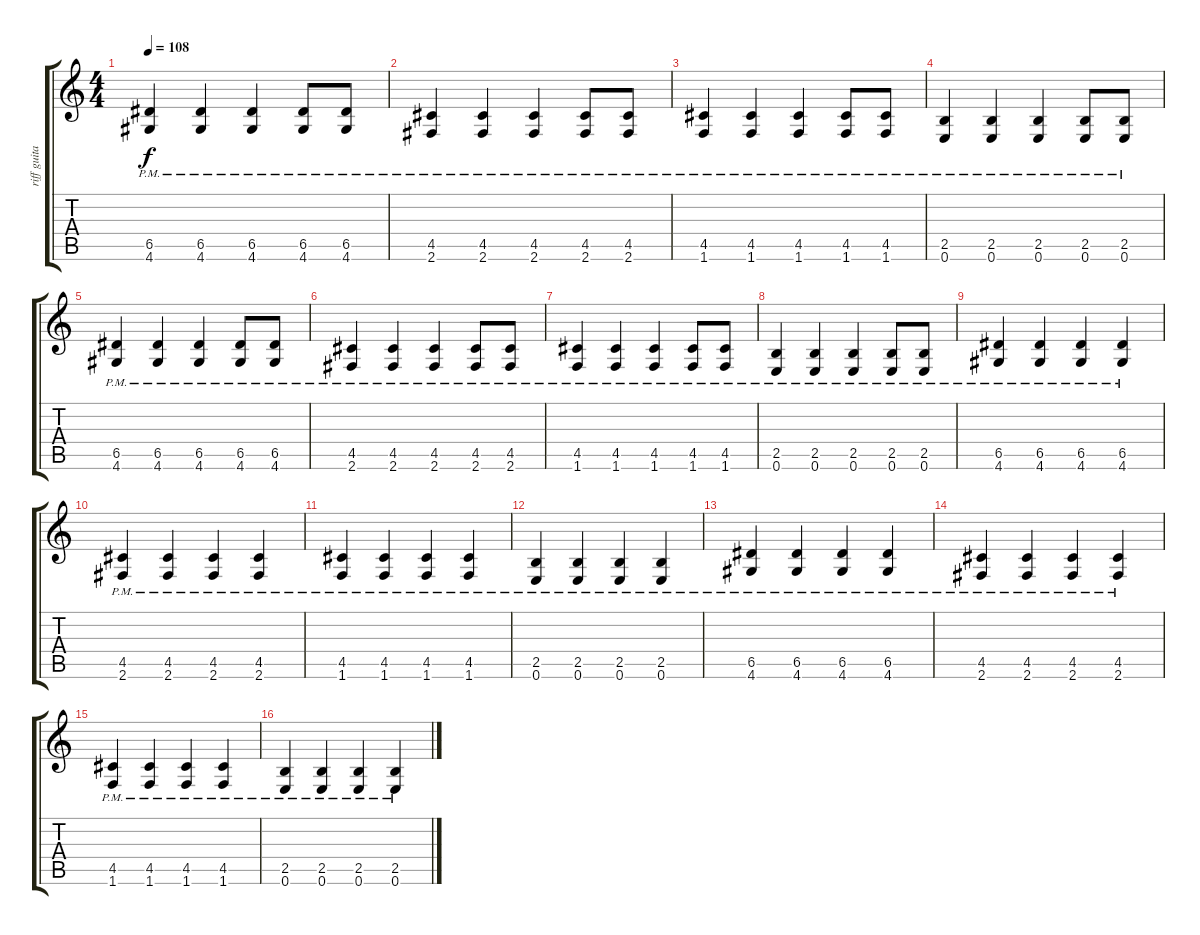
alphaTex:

\track ("riff guitar" "riff guita") {instrument electricguitarclean}
\staff {score tabs}
\tuning (E4 B3 G3 D3 A2 E2) {hide}
\ts (4 4)
\tempo 108
\clef g2
\ks c
(6.5{pm} 4.6{pm}).4{dy f} (6.5{pm} 4.6{pm}).4 (6.5{pm} 4.6{pm}).4 (6.5{pm} 4.6{pm}).8 (6.5{pm} 4.6{pm}).8 |
(4.5{pm} 2.6{pm}).4 (4.5{pm} 2.6{pm}).4 (4.5{pm} 2.6{pm}).4 (4.5{pm} 2.6{pm}).8 (4.5{pm} 2.6{pm}).8 |
(4.5{pm} 1.6{pm}).4 (4.5{pm} 1.6{pm}).4 (4.5{pm} 1.6{pm}).4 (4.5{pm} 1.6{pm}).8 (4.5{pm} 1.6{pm}).8 |
(2.5{pm} 0.6{pm}).4 (2.5{pm} 0.6{pm}).4 (2.5{pm} 0.6{pm}).4 (2.5{pm} 0.6{pm}).8 (2.5{pm} 0.6{pm}).8 |
(6.5{pm} 4.6{pm}).4 (6.5{pm} 4.6{pm}).4 (6.5{pm} 4.6{pm}).4 (6.5{pm} 4.6{pm}).8 (6.5{pm} 4.6{pm}).8 |
(4.5{pm} 2.6{pm}).4 (4.5{pm} 2.6{pm}).4 (4.5{pm} 2.6{pm}).4 (4.5{pm} 2.6{pm}).8 (4.5{pm} 2.6{pm}).8 |
(4.5{pm} 1.6{pm}).4 (4.5{pm} 1.6{pm}).4 (4.5{pm} 1.6{pm}).4 (4.5{pm} 1.6{pm}).8 (4.5{pm} 1.6{pm}).8 |
(2.5{pm} 0.6{pm}).4 (2.5{pm} 0.6{pm}).4 (2.5{pm} 0.6{pm}).4 (2.5{pm} 0.6{pm}).8 (2.5{pm} 0.6{pm}).8 |
(6.5{pm} 4.6{pm}).4 (6.5{pm} 4.6{pm}).4 (6.5{pm} 4.6{pm}).4 (6.5{pm} 4.6{pm}).4 |
(4.5{pm} 2.6{pm}).4 (4.5{pm} 2.6{pm}).4 (4.5{pm} 2.6{pm}).4 (4.5{pm} 2.6{pm}).4 |
(4.5{pm} 1.6{pm}).4 (4.5{pm} 1.6{pm}).4 (4.5{pm} 1.6{pm}).4 (4.5{pm} 1.6{pm}).4 |
(2.5{pm} 0.6{pm}).4 (2.5{pm} 0.6{pm}).4 (2.5{pm} 0.6{pm}).4 (2.5{pm} 0.6{pm}).4 |
(6.5{pm} 4.6{pm}).4 (6.5{pm} 4.6{pm}).4 (6.5{pm} 4.6{pm}).4 (6.5{pm} 4.6{pm}).4 |
(4.5{pm} 2.6{pm}).4 (4.5{pm} 2.6{pm}).4 (4.5{pm} 2.6{pm}).4 (4.5{pm} 2.6{pm}).4 |
(4.5{pm} 1.6{pm}).4 (4.5{pm} 1.6{pm}).4 (4.5{pm} 1.6{pm}).4 (4.5{pm} 1.6{pm}).4 |
(2.5{pm} 0.6{pm}).4 (2.5{pm} 0.6{pm}).4 (2.5{pm} 0.6{pm}).4 (2.5{pm} 0.6{pm}).4
